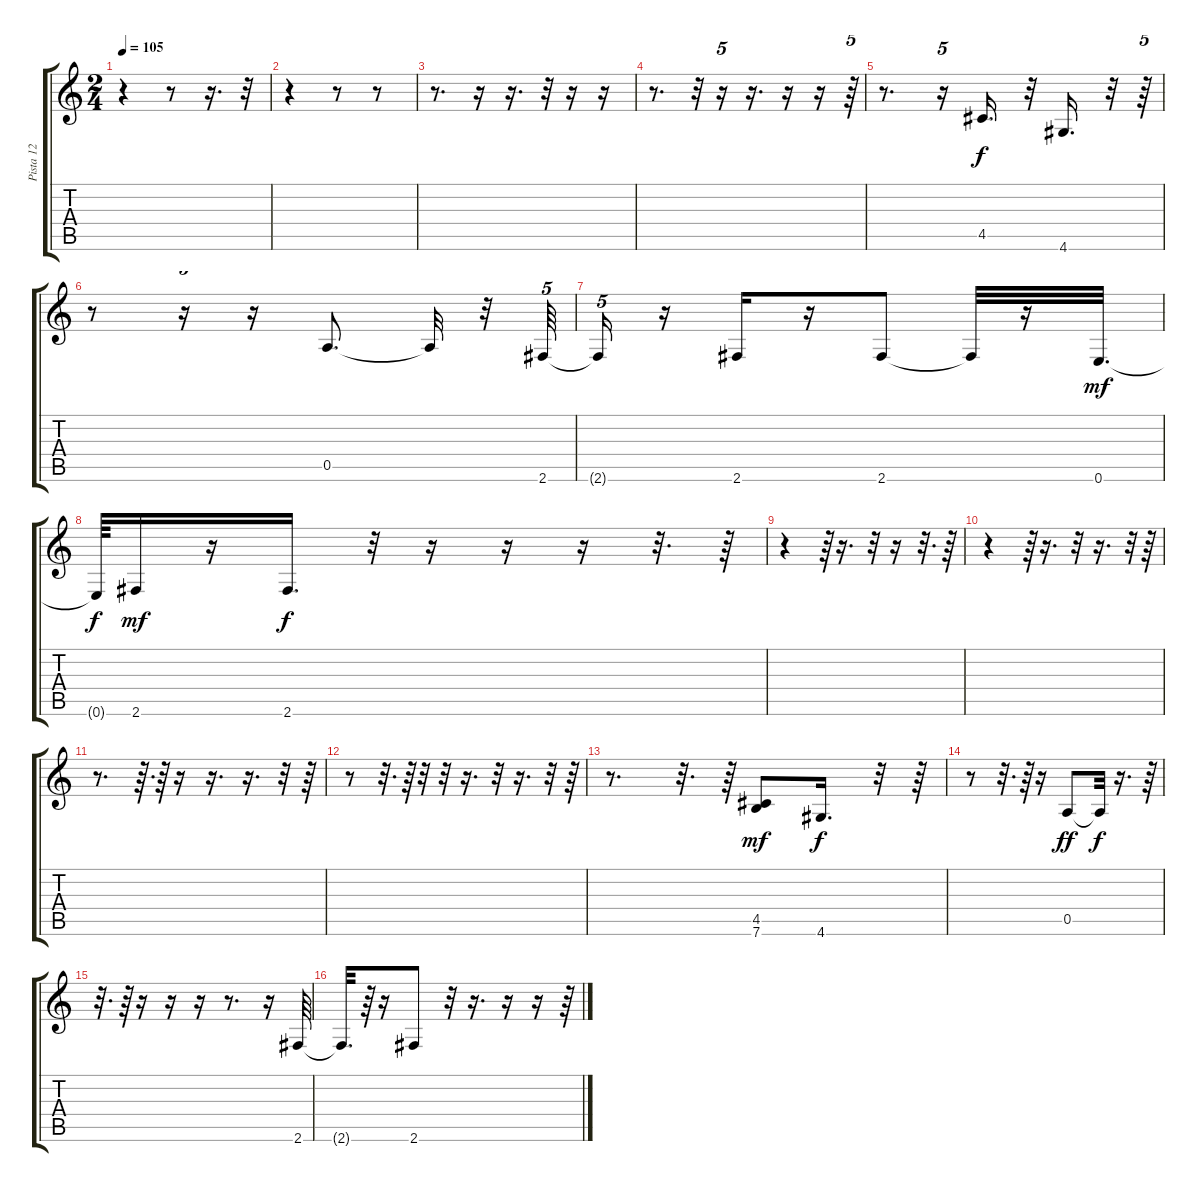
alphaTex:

\track ("Pista 12" "Pista 12") {instrument electricbassfinger}
\staff {score tabs}
\tuning (E4 B3 G3 D3 A2 E2) {hide}
\ts (2 4)
\tempo 105
\clef g2
\ks c
r.4{dy f} r.8 r.16{d} r.32 |
r.4 r.8 r.8 |
r.8{d} r.16 r.16{d} r.32 r.16 r.16 |
r.8{d} r.32 r.16{tu (5 4)} r.16{d} r.16 r.16 r.64{tu (5 4)} |
r.8{d} r.16{tu (5 4)} 4.5.16{d} r.32 4.6.16{d} r.32 r.64{tu (5 4)} |
r.8 r.16{tu (5 4)} r.16 0.5.8{d} 0.5{t}.32 r.32 2.6.64{tu (5 4)} |
2.6{t}.16{tu (5 4)} r.16 2.6.16 r.16 2.6.8 2.6{t}.32 r.16 0.6.32{d dy mf} |
0.6{t}.64{dy f} 2.6.16{dy mf} r.16 2.6.16{d dy f} r.32 r.16 r.16 r.16 r.32{d} r.64 |
r.4 r.64 r.16{d} r.32 r.16 r.32{d} r.64 |
r.4 r.64 r.16{d} r.32 r.16{d} r.32{tu (3 2)} r.64 |
r.8{d} r.64{d} r.64 r.16 r.16{d} r.16{d} r.32 r.64 |
r.8 r.32{d} r.64 r.32 r.32 r.16{d} r.32 r.16{d} r.32 r.64 |
r.8{d} r.32{d} r.64 (4.5 7.6).8{dy mf} 4.6.16{d dy f} r.32 r.64 |
r.8 r.32{d} r.64 r.16 0.5.8{dy ff} 0.5{t}.32{dy f} r.16{d} r.64 |
r.32{d} r.64 r.16 r.16 r.16 r.8{d} r.16 2.6.64 |
2.6{t}.32{d} r.64 r.16 2.6.8 r.32 r.16{d} r.16 r.16 r.64
